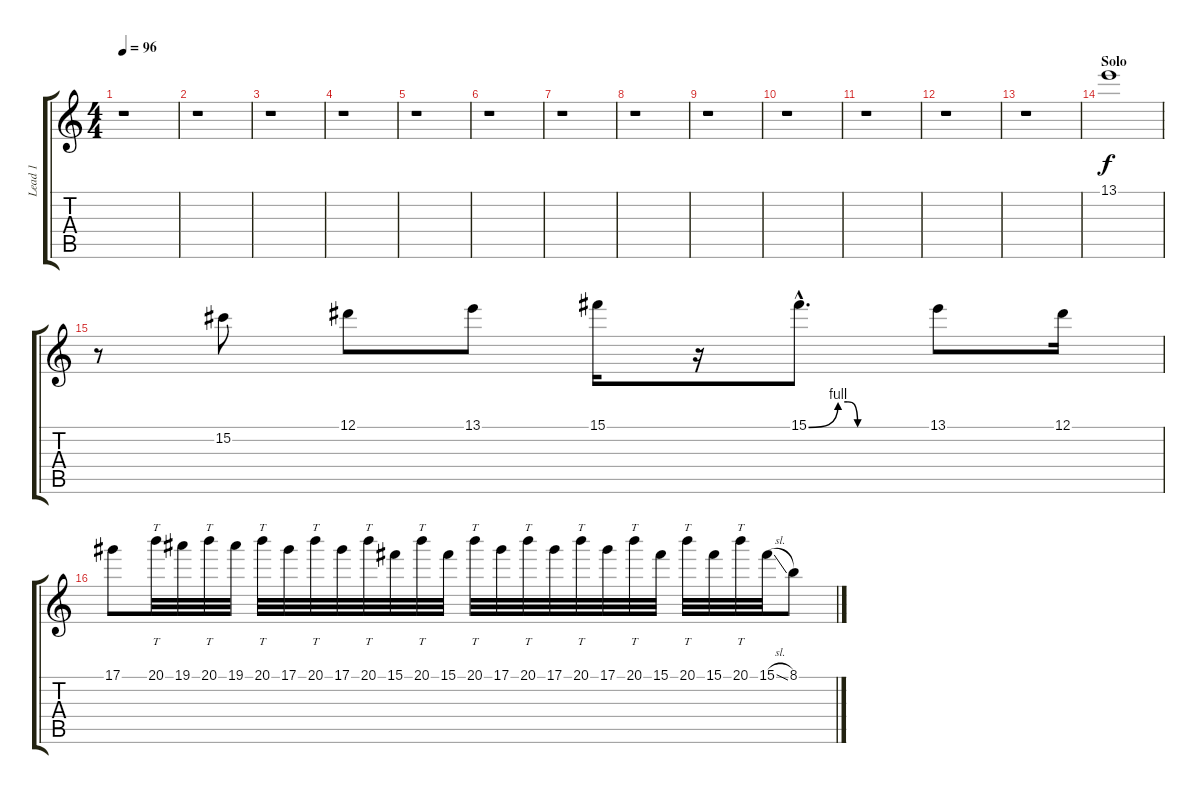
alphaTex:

\track ("Lead 1" "Lead 1") {instrument overdrivenguitar}
\staff {score tabs}
\tuning (Eb4 Bb3 Gb3 Db3 Ab2 Eb2) {hide}
\ts (4 4)
\tempo 96
\clef g2
\ks c
r.1{dy f} |
r.1 |
r.1 |
r.1 |
r.1 |
\section ("" "")
r.1 |
r.1 |
r.1 |
r.1 |
r.1 |
r.1 |
r.1 |
r.1 |
\section ("" "Solo")
13.1.1{volume 13} |
r.8 15.2.8 12.1.8 13.1.8 15.1.16 r.16 15.1{be (custom 0 0 15 4 20 4 25 0 45 0 60 0) hac}.8{d} 13.1.8 12.1.16 |
17.1.8 20.1.32{tt} 19.1.32 20.1.32{tt} 19.1.32 20.1.32{tt} 17.1.32 20.1.32{tt} 17.1.32 20.1.32{tt} 15.1.32 20.1.32{tt} 15.1.32 20.1.32{tt} 17.1.32 20.1.32{tt} 17.1.32 20.1.32{tt} 17.1.32 20.1.32{tt} 15.1.32 20.1.32{tt} 15.1.32 20.1.32{tt} 15.1{sl}.32 8.1.8
